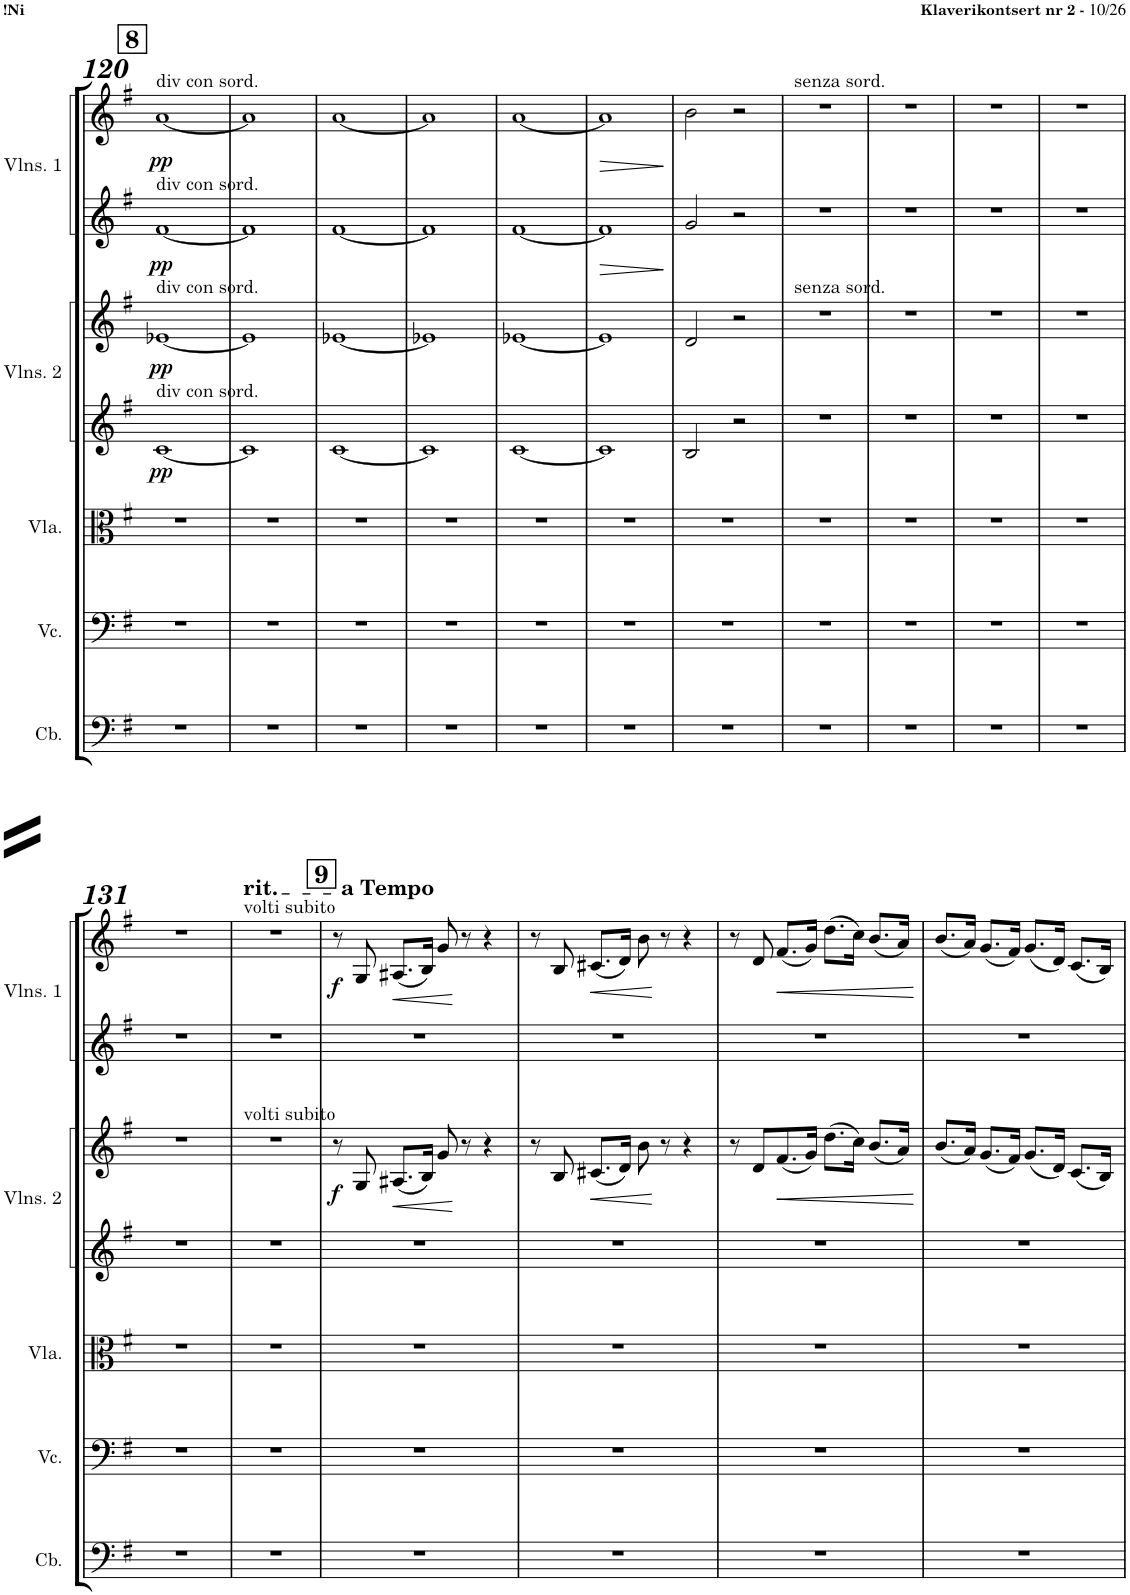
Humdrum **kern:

**kern	**kern	**kern	**kern	**kern	**dynam	**kern	**kern	**dynam
*part5	*part4	*part3	*part2	*part2	*part2	*part1	*part1	*part1
*staff7	*staff6	*staff5	*staff4	*staff3	*staff3/4	*staff2	*staff1	*staff1/2
*I"Contrabass	*I"Violoncello	*I"Viola	*I"Violins 2	*	*	*I"Violins 1	*	*
*I'Cb.	*I'Vc.	*I'Vla.	*I'Vlns. 2	*	*	*I'Vlns. 1	*	*
!!LO:PB:g=z
*clefF4	*clefF4	*clefC3	*clefG2	*clefG2	*	*clefG2	*clefG2	*
*Trd7c12	*	*	*	*	*	*	*	*
*k[f#]	*k[f#]	*k[f#]	*k[f#]	*k[f#]	*	*k[f#]	*k[f#]	*
*M4/4	*M4/4	*M4/4	*M4/4	*M4/4	*	*M4/4	*M4/4	*
*met(c)	*met(c)	*met(c)	*met(c)	*met(c)	*	*met(c)	*met(c)	*
=120	=120	=120	=120	=120	=120	=120	=120	=120
!	!	!	!	!	!	!	!LO:TX:a:t=div con sord.	!
!	!	!	!	!	!	!LO:TX:a:t=div con sord.	!	!
!	!	!	!	!LO:TX:a:t=div con sord.	!	!	!	!
!	!	!	!LO:TX:a:t=div con sord.	!	!	!	!	!
!	!	!	!	!	!LO:DY:b=2	!	!	!
!	!	!	!	!	!LO:DY:n=1:b	!	!	!LO:DY:b=2
!	!	!	!	!	!	!	!	!LO:DY:n=1:b
1r	1r	1r	[1c	[1e-X	pp pp	[1f#	[1a	pp pp
=121	=121	=121	=121	=121	=121	=121	=121	=121
1r	1r	1r	1c]	1e-]	.	1f#]	1a]	.
=122	=122	=122	=122	=122	=122	=122	=122	=122
1r	1r	1r	[1c	[1e-X	.	[1f#	[1a	.
=123	=123	=123	=123	=123	=123	=123	=123	=123
1r	1r	1r	1c]	1e-X]	.	1f#]	1a]	.
=124	=124	=124	=124	=124	=124	=124	=124	=124
1r	1r	1r	[1c	[1e-X	.	[1f#	[1a	.
=125	=125	=125	=125	=125	=125	=125	=125	=125
!	!	!	!	!	!	!	!	!LO:HP:b
1r	1r	1r	1c]	1e-]	.	1f#]	1a]	>
.	.	.	.	.	.	.	.	]
=126	=126	=126	=126	=126	=126	=126	=126	=126
1r	1r	1r	2B/	2d/	.	2g/	2b\	.
.	.	.	2r	2r	.	2r	2r	.
=127	=127	=127	=127	=127	=127	=127	=127	=127
!	!	!	!	!	!	!	!LO:TX:a:t=senza sord.	!
!	!	!	!	!LO:TX:a:t=senza sord.	!	!	!	!
1r	1r	1r	1r	1r	.	1r	1r	.
=128	=128	=128	=128	=128	=128	=128	=128	=128
1r	1r	1r	1r	1r	.	1r	1r	.
=129	=129	=129	=129	=129	=129	=129	=129	=129
1r	1r	1r	1r	1r	.	1r	1r	.
=130	=130	=130	=130	=130	=130	=130	=130	=130
1r	1r	1r	1r	1r	.	1r	1r	.
!!LO:LB:g=z
=131	=131	=131	=131	=131	=131	=131	=131	=131
1r	1r	1r	1r	1r	.	1r	1r	.
=132	=132	=132	=132	=132	=132	=132	=132	=132
!	!	!	!	!	!	!	!LO:TX:a:t=volti subito	!
!	!	!	!	!LO:TX:a:t=volti subito	!	!	!	!
1r	1r	1r	1r	1r	.	1r	1r	.
=133	=133	=133	=133	=133	=133	=133	=133	=133
!	!	!	!	!	!LO:DY:b	!	!	!LO:DY:b
1r	1r	1r	1r	8r	f	1r	8r	f
.	.	.	.	8G/	.	.	8G/	.
!	!	!	!	!	!LO:HP:b	!	!	!LO:HP:b
.	.	.	.	(8.A#X/L	<	.	(8.A#X/L	<
.	.	.	.	16B/Jk)	.	.	16B/Jk)	.
.	.	.	.	8g/	.	.	8g/	.
.	.	.	.	8r	[	.	8r	[
.	.	.	.	4r	.	.	4r	.
=134	=134	=134	=134	=134	=134	=134	=134	=134
1r	1r	1r	1r	8r	.	1r	8r	.
.	.	.	.	8B/	.	.	8B/	.
!	!	!	!	!	!LO:HP:b	!	!	!LO:HP:b
.	.	.	.	(8.c#X/L	<	.	(8.c#X/L	<
.	.	.	.	16d/Jk)	.	.	16d/Jk)	.
.	.	.	.	8b\	.	.	8b\	.
.	.	.	.	8r	[	.	8r	[
.	.	.	.	4r	.	.	4r	.
=135	=135	=135	=135	=135	=135	=135	=135	=135
1r	1r	1r	1r	8r	.	1r	8r	.
.	.	.	.	8d/L	.	.	8d/	.
!	!	!	!	!	!LO:HP:b	!	!	!LO:HP:b
.	.	.	.	(8.f#/	<	.	(8.f#/L	<
.	.	.	.	16g/Jk)	.	.	16g/Jk)	.
.	.	.	.	(8.dd\L	.	.	(8.dd\L	.
.	.	.	.	16cc\Jk)	.	.	16cc\Jk)	.
.	.	.	.	(8.b/L	.	.	(8.b/L	.
.	.	.	.	16a/Jk)	.	.	16a/Jk)	.
.	.	.	.	.	[	.	.	[
=136	=136	=136	=136	=136	=136	=136	=136	=136
1r	1r	1r	1r	(8.b/L	.	1r	(8.b/L	.
.	.	.	.	16a/Jk)	.	.	16a/Jk)	.
.	.	.	.	(8.g/L	.	.	(8.g/L	.
.	.	.	.	16f#/Jk)	.	.	16f#/Jk)	.
.	.	.	.	(8.g/L	.	.	(8.g/L	.
.	.	.	.	16d/Jk)	.	.	16d/Jk)	.
.	.	.	.	(8.c/L	.	.	(8.c/L	.
.	.	.	.	16B/Jk)	.	.	16B/Jk)	.
=	=	=	=	=	=	=	=	=
*-	*-	*-	*-	*-	*-	*-	*-	*-
